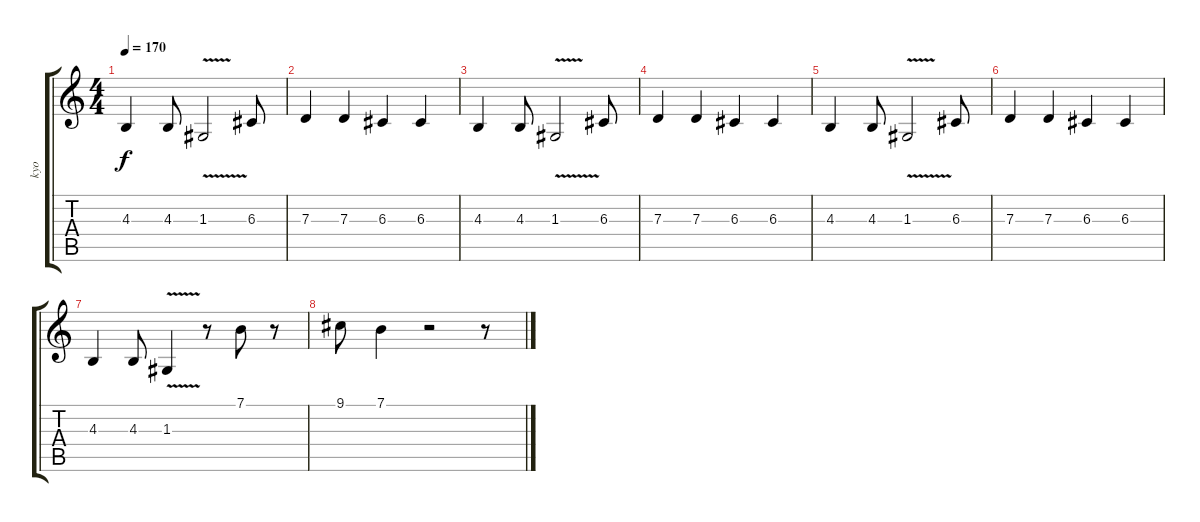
\track ("kyo" "kyo") {instrument voiceoohs}
\staff {score tabs}
\tuning (E4 B3 G3 D3 A2 E2) {hide}
\ts (4 4)
\tempo 170
\clef g2
\ks c
4.3.4{dy f} 4.3.8 1.3{v}.2 6.3.8 |
7.3.4 7.3.4 6.3.4 6.3.4 |
4.3.4 4.3.8 1.3{v}.2 6.3.8 |
7.3.4 7.3.4 6.3.4 6.3.4 |
4.3.4 4.3.8 1.3{v}.2 6.3.8 |
7.3.4 7.3.4 6.3.4 6.3.4 |
4.3.4 4.3.8 1.3{v}.4 r.8 7.1.8 r.8 |
9.1.8 7.1.4 r.2 r.8
